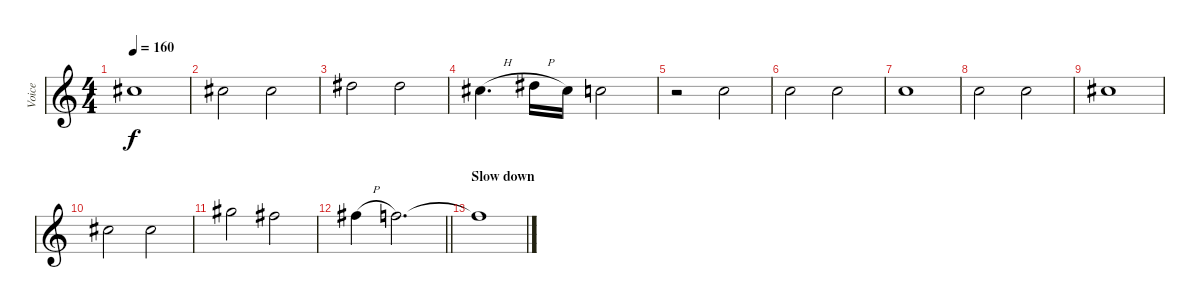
\track ("Voice" "Voice") {instrument choiraahs}
\staff {score}
\tuning (E4 B3 G3 D3 A2 E2) {hide}
\ts (4 4)
\tempo 160
\clef g2
\ks c
9.1.1{dy f} |
9.1.2 9.1.2 |
11.1.2 11.1.2 |
9.1{h}.4{d} 11.1{h}.16 9.1.16 8.1.2 |
r.2 8.1.2 |
8.1.2 8.1.2 |
8.1.1 |
8.1.2 8.1.2 |
9.1.1 |
9.1.2 9.1.2 |
21.2.2 19.2.2 |
\barLineRight lightlight
14.1{h}.4 13.1.2{d} |
\section ("" "Slow down")
13.1{t}.1
